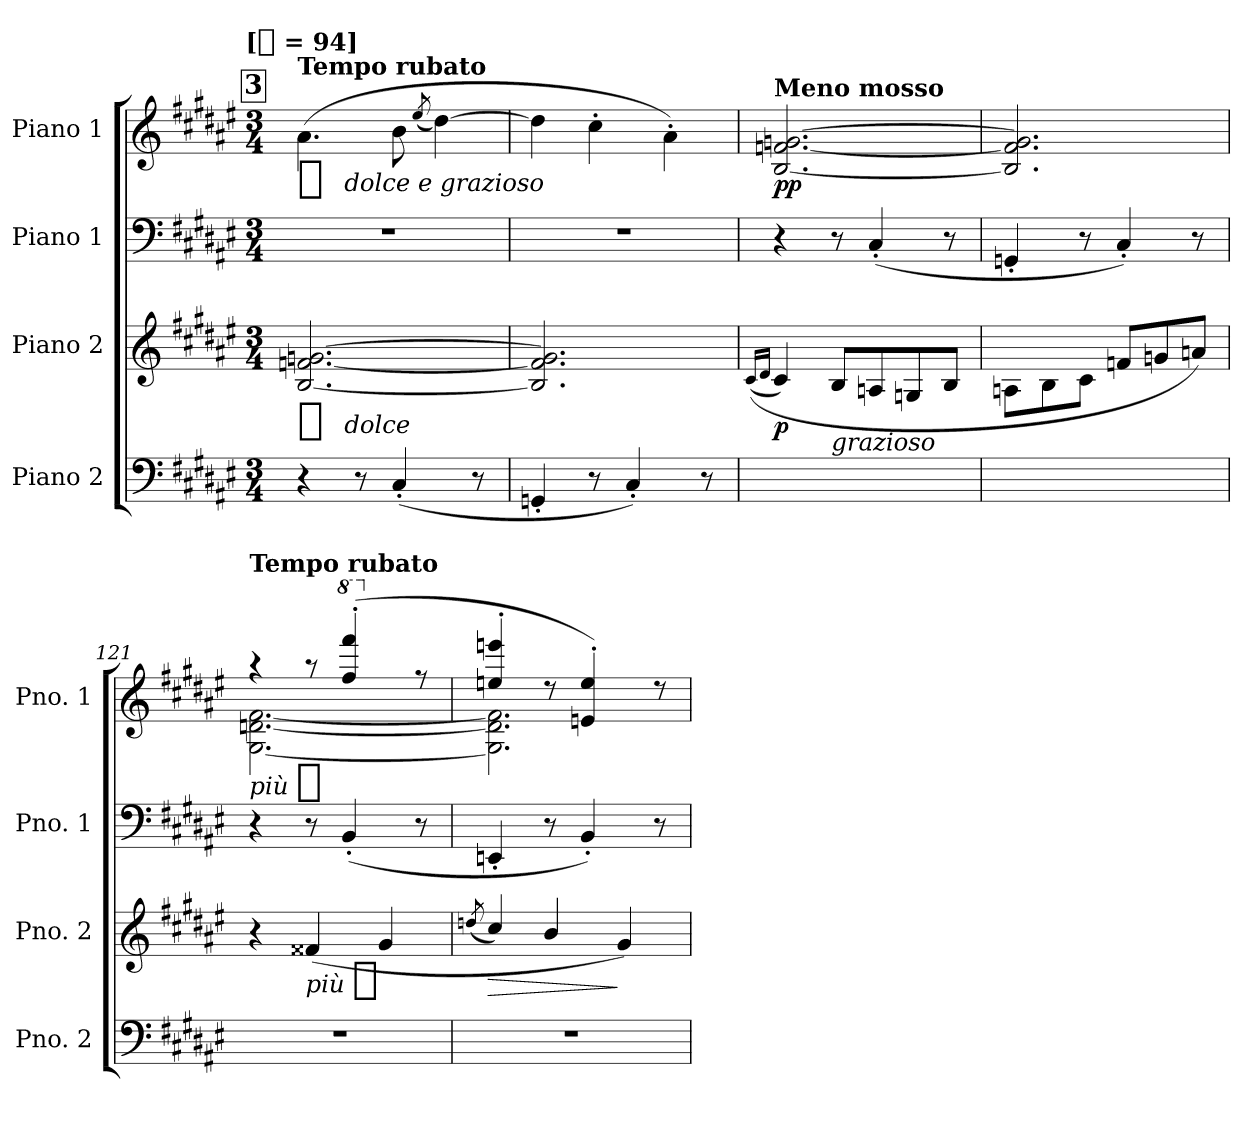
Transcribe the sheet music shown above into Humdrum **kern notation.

**kern	**kern	**dynam	**kern	**kern	**dynam
*part4	*part3	*part3	*part2	*part1	*part1
*staff4	*staff3	*staff3	*staff2	*staff1	*staff1
*I"Piano 2	*I"Piano 2	*	*I"Piano 1	*I"Piano 1	*
*I'Pno. 2	*I'Pno. 2	*	*I'Pno. 1	*I'Pno. 1	*
*clefF4	*clefG2	*	*clefF4	*clefG2	*
*k[f#c#g#d#a#e#]	*k[f#c#g#d#a#e#]	*	*k[f#c#g#d#a#e#]	*k[f#c#g#d#a#e#]	*
*F#:	*F#:	*	*F#:	*F#:	*
!!LO:TX:omd:t=[[quarter] = 94]
*M3/4	*M3/4	*	*M3/4	*M3/4	*
*MM94	*MM94	*	*MM94	*MM94	*
!!LO:REH:place=s1:t=3
=117	=117	=117	=117	=117	=117
!	!	!	!	!LO:TX:a:B:t=Tempo rubato	!
!	!	!LO:DY:t=%s  dolce	!	!	!LO:DY:t=%s  dolce e grazioso
4r	[2.B [2.fn [2.gn	p	4%3r	(4.a#\	p
8r	.	.	.	.	.
(4C#'	.	.	.	8b	.
.	.	.	.	(8qee#/	.
.	.	.	.	[4dd#)	.
8r	.	.	.	.	.
=118	=118	=118	=118	=118	=118
4GGn'	2.B] 2.fn] 2.gn]	.	4%3r	4dd#]	.
8r	.	.	.	4cc#'	.
4C#')	.	.	.	.	.
.	.	.	.	4a#'\)	.
8r	.	.	.	.	.
=119	=119	=119	=119	=119	=119
.	((16qqc#/LL	.	.	.	.
.	16qqd#/JJ	.	.	.	.
!	!	!	!	!LO:TX:a:B:t=Meno mosso	!
4ryy	4c#)	p	4r	[2.B [2.fn [2.gn	pp
!	!LO:TX:b:i:t=grazioso	!	!	!	!
2ryy	8B/L	.	8r	.	.
.	8An/	.	(4C#'	.	.
.	8Gn/	.	.	.	.
.	8B/J	.	8r	.	.
=120	=120	=120	=120	=120	=120
4%3ryy	8An\L	.	4GGn'	2.B] 2.fn] 2.gn]	.
.	8B\	.	.	.	.
.	8c#\J	.	8r	.	.
.	8fnL	.	4C#')	.	.
.	8gn	.	.	.	.
.	8anJ)	.	8r	.	.
=121	=121	=121	=121	=121	=121
*	*	*	*	*^	*
!	!	!	!	!LO:TX:a:B:t=Tempo rubato	!	!
!	!	!	!	!	!	!LO:DY:t=più %s
4%3r	4r	.	4r	4r	[2.G# [2.dn [2.f#	pp
!	!	!LO:DY:t=più %s	!	!	!	!
.	(<4f##X	p	8r	8r	.	.
*	*	*	*	*8va	*	*
.	.	.	(4BB'	(4fff#' 4ffff#'	.	.
.	4g#	.	.	.	.	.
*	*	*	*	*X8va	*	*
.	.	.	8r	8r	.	.
=122	=122	=122	=122	=122	=122	=122
.	(8qddn/	.	.	.	.	.
!	!	!LO:HP:b	!	!	!	!
4%3r	4cc#/)	>	4EEn'	4een' 4eeen'	2.G#] 2.dn] 2.f#]	.
.	4b/	.	8r	8r	.	.
.	.	.	4BB')	4en' 4ee')	.	.
.	4g#)	]	.	.	.	.
.	.	.	8r	8r	.	.
*	*	*	*	*v	*v	*
=	=	=	=	=	=
*-	*-	*-	*-	*-	*-
